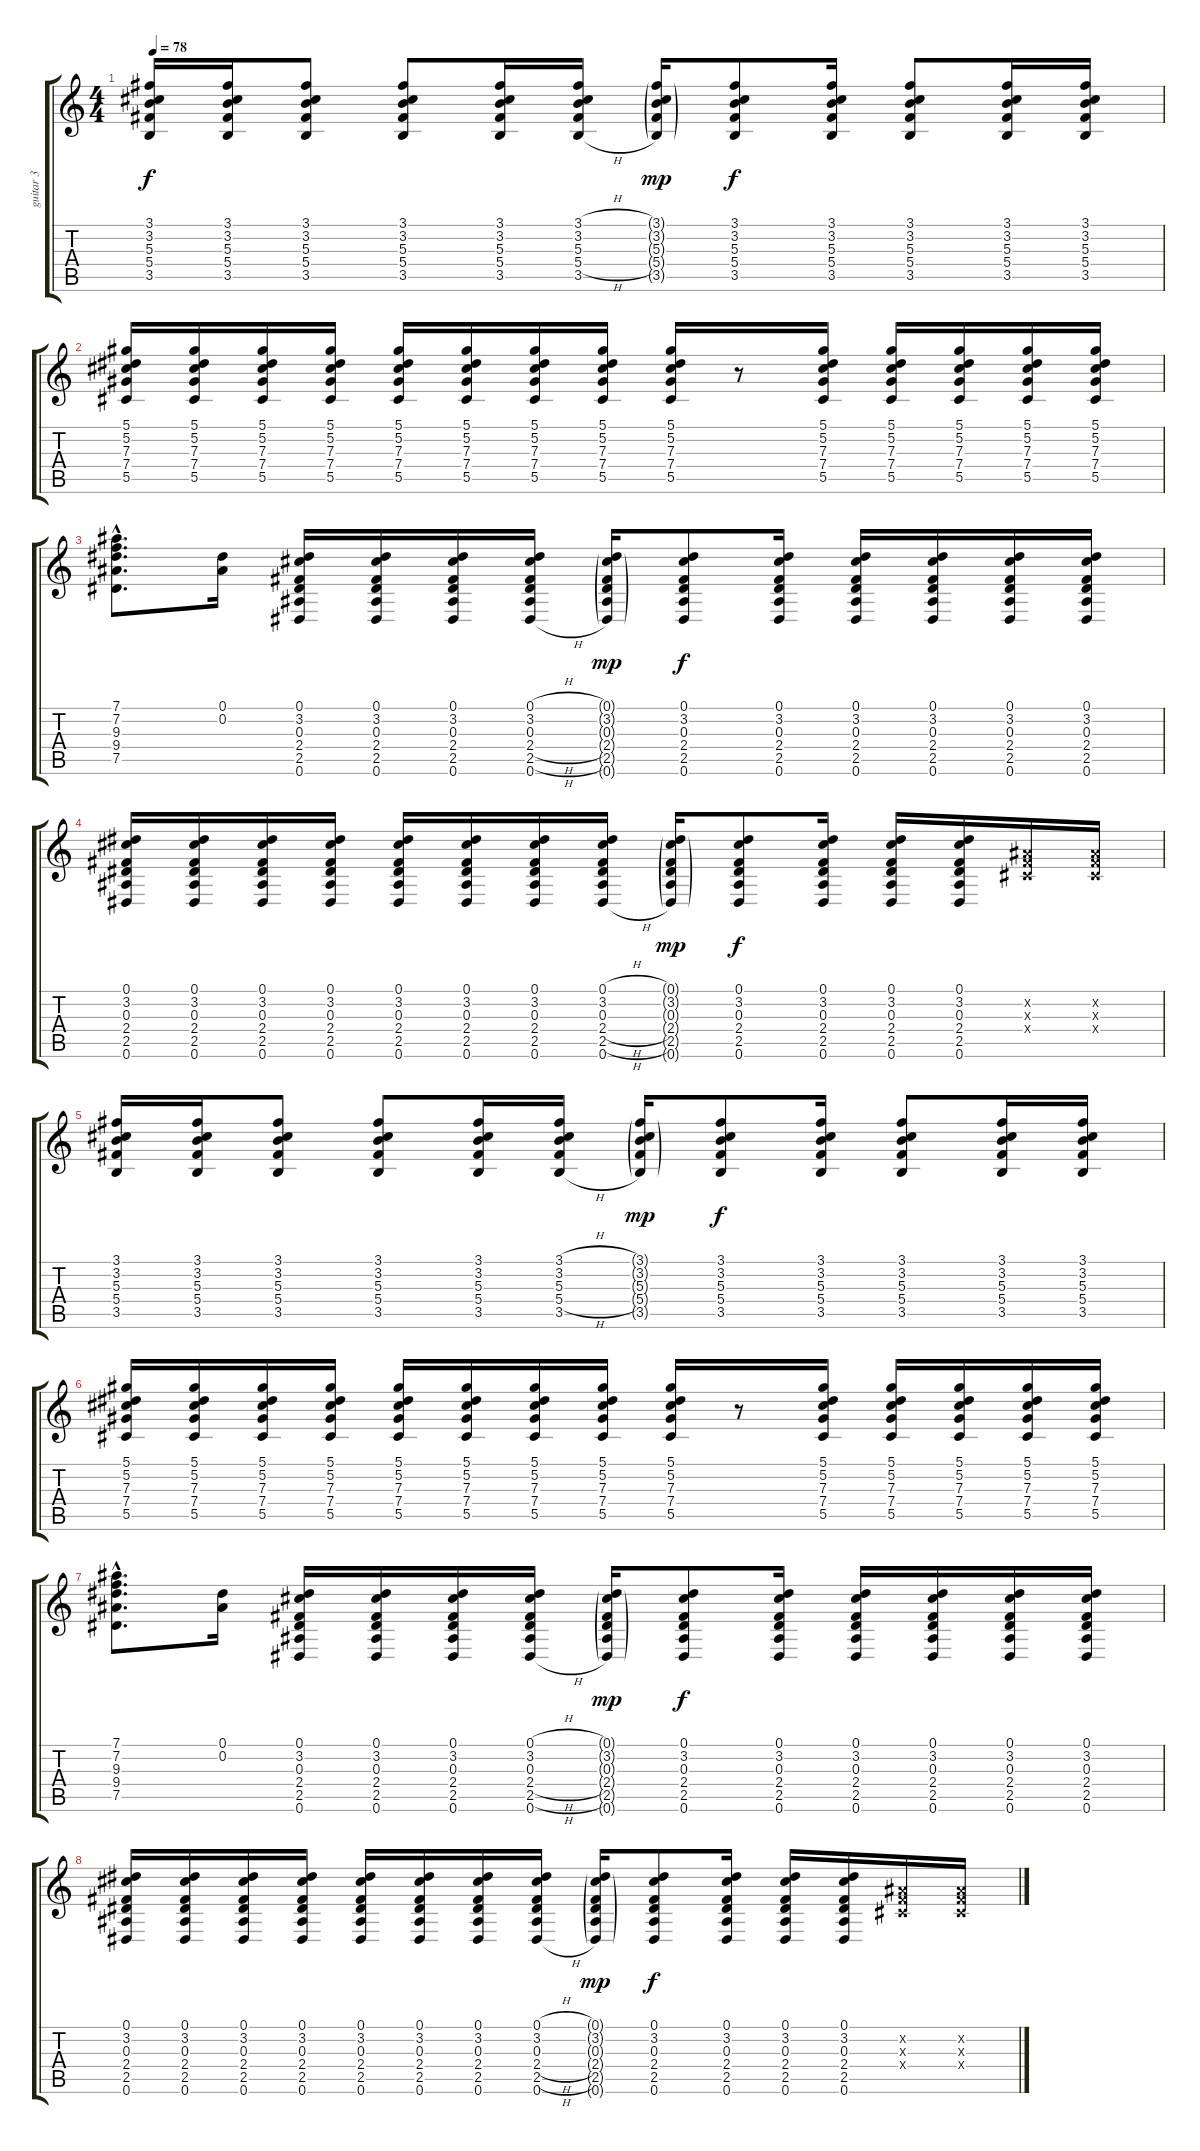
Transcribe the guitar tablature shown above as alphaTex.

\track ("guitar 3" "guitar 3") {instrument acousticguitarsteel}
\staff {score tabs}
\tuning (Eb4 Bb3 Gb3 Db3 Ab2 Eb2) {hide}
\ts (4 4)
\tempo 78
\clef g2
\ks c
(3.1 3.2 5.3 5.4 3.5).16{dy f} (3.1 3.2 5.3 5.4 3.5).16 (3.1 3.2 5.3 5.4 3.5).8 (3.1 3.2 5.3 5.4 3.5).8 (3.1 3.2 5.3 5.4 3.5).16 (3.1{h} 3.2{h} 5.3{h} 5.4{h} 3.5{h}).16 (3.1{g} 3.2{g} 5.3{g} 5.4{g} 3.5{g}).16{dy mp} (3.1 3.2 5.3 5.4 3.5).8{dy f} (3.1 3.2 5.3 5.4 3.5).16 (3.1 3.2 5.3 5.4 3.5).8 (3.1 3.2 5.3 5.4 3.5).16 (3.1 3.2 5.3 5.4 3.5).16 |
(5.1 5.2 7.3 7.4 5.5).16 (5.1 5.2 7.3 7.4 5.5).16 (5.1 5.2 7.3 7.4 5.5).16 (5.1 5.2 7.3 7.4 5.5).16 (5.1 5.2 7.3 7.4 5.5).16 (5.1 5.2 7.3 7.4 5.5).16 (5.1 5.2 7.3 7.4 5.5).16 (5.1 5.2 7.3 7.4 5.5).16 (5.1 5.2 7.3 7.4 5.5).16 r.8 (5.1 5.2 7.3 7.4 5.5).16 (5.1 5.2 7.3 7.4 5.5).16 (5.1 5.2 7.3 7.4 5.5).16 (5.1 5.2 7.3 7.4 5.5).16 (5.1 5.2 7.3 7.4 5.5).16 |
(7.1{hac} 7.2{hac} 9.3{hac} 9.4{hac} 7.5{hac}).8{d} (0.1 0.2).16 (0.1 3.2 0.3 2.4 2.5 0.6).16 (0.1 3.2 0.3 2.4 2.5 0.6).16 (0.1 3.2 0.3 2.4 2.5 0.6).16 (0.1{h} 3.2{h} 0.3{h} 2.4{h} 2.5{h} 0.6{h}).16 (0.1{g} 3.2{g} 0.3{g} 2.4{g} 2.5{g} 0.6{g}).16{dy mp} (0.1 3.2 0.3 2.4 2.5 0.6).8{dy f} (0.1 3.2 0.3 2.4 2.5 0.6).16 (0.1 3.2 0.3 2.4 2.5 0.6).16 (0.1 3.2 0.3 2.4 2.5 0.6).16 (0.1 3.2 0.3 2.4 2.5 0.6).16 (0.1 3.2 0.3 2.4 2.5 0.6).16 |
(0.1 3.2 0.3 2.4 2.5 0.6).16 (0.1 3.2 0.3 2.4 2.5 0.6).16 (0.1 3.2 0.3 2.4 2.5 0.6).16 (0.1 3.2 0.3 2.4 2.5 0.6).16 (0.1 3.2 0.3 2.4 2.5 0.6).16 (0.1 3.2 0.3 2.4 2.5 0.6).16 (0.1 3.2 0.3 2.4 2.5 0.6).16 (0.1{h} 3.2{h} 0.3{h} 2.4{h} 2.5{h} 0.6{h}).16 (0.1{g} 3.2{g} 0.3{g} 2.4{g} 2.5{g} 0.6{g}).16{dy mp} (0.1 3.2 0.3 2.4 2.5 0.6).8{dy f} (0.1 3.2 0.3 2.4 2.5 0.6).16 (0.1 3.2 0.3 2.4 2.5 0.6).16 (0.1 3.2 0.3 2.4 2.5 0.6).16 (0.2{x} 0.3{x} 0.4{x}).16 (0.2{x} 0.3{x} 0.4{x}).16 |
(3.1 3.2 5.3 5.4 3.5).16 (3.1 3.2 5.3 5.4 3.5).16 (3.1 3.2 5.3 5.4 3.5).8 (3.1 3.2 5.3 5.4 3.5).8 (3.1 3.2 5.3 5.4 3.5).16 (3.1{h} 3.2{h} 5.3{h} 5.4{h} 3.5{h}).16 (3.1{g} 3.2{g} 5.3{g} 5.4{g} 3.5{g}).16{dy mp} (3.1 3.2 5.3 5.4 3.5).8{dy f} (3.1 3.2 5.3 5.4 3.5).16 (3.1 3.2 5.3 5.4 3.5).8 (3.1 3.2 5.3 5.4 3.5).16 (3.1 3.2 5.3 5.4 3.5).16 |
(5.1 5.2 7.3 7.4 5.5).16 (5.1 5.2 7.3 7.4 5.5).16 (5.1 5.2 7.3 7.4 5.5).16 (5.1 5.2 7.3 7.4 5.5).16 (5.1 5.2 7.3 7.4 5.5).16 (5.1 5.2 7.3 7.4 5.5).16 (5.1 5.2 7.3 7.4 5.5).16 (5.1 5.2 7.3 7.4 5.5).16 (5.1 5.2 7.3 7.4 5.5).16 r.8 (5.1 5.2 7.3 7.4 5.5).16 (5.1 5.2 7.3 7.4 5.5).16 (5.1 5.2 7.3 7.4 5.5).16 (5.1 5.2 7.3 7.4 5.5).16 (5.1 5.2 7.3 7.4 5.5).16 |
(7.1{hac} 7.2{hac} 9.3{hac} 9.4{hac} 7.5{hac}).8{d} (0.1 0.2).16 (0.1 3.2 0.3 2.4 2.5 0.6).16 (0.1 3.2 0.3 2.4 2.5 0.6).16 (0.1 3.2 0.3 2.4 2.5 0.6).16 (0.1{h} 3.2{h} 0.3{h} 2.4{h} 2.5{h} 0.6{h}).16 (0.1{g} 3.2{g} 0.3{g} 2.4{g} 2.5{g} 0.6{g}).16{dy mp} (0.1 3.2 0.3 2.4 2.5 0.6).8{dy f} (0.1 3.2 0.3 2.4 2.5 0.6).16 (0.1 3.2 0.3 2.4 2.5 0.6).16 (0.1 3.2 0.3 2.4 2.5 0.6).16 (0.1 3.2 0.3 2.4 2.5 0.6).16 (0.1 3.2 0.3 2.4 2.5 0.6).16 |
(0.1 3.2 0.3 2.4 2.5 0.6).16 (0.1 3.2 0.3 2.4 2.5 0.6).16 (0.1 3.2 0.3 2.4 2.5 0.6).16 (0.1 3.2 0.3 2.4 2.5 0.6).16 (0.1 3.2 0.3 2.4 2.5 0.6).16 (0.1 3.2 0.3 2.4 2.5 0.6).16 (0.1 3.2 0.3 2.4 2.5 0.6).16 (0.1{h} 3.2{h} 0.3{h} 2.4{h} 2.5{h} 0.6{h}).16 (0.1{g} 3.2{g} 0.3{g} 2.4{g} 2.5{g} 0.6{g}).16{dy mp} (0.1 3.2 0.3 2.4 2.5 0.6).8{dy f} (0.1 3.2 0.3 2.4 2.5 0.6).16 (0.1 3.2 0.3 2.4 2.5 0.6).16 (0.1 3.2 0.3 2.4 2.5 0.6).16 (0.2{x} 0.3{x} 0.4{x}).16 (0.2{x} 0.3{x} 0.4{x}).16
